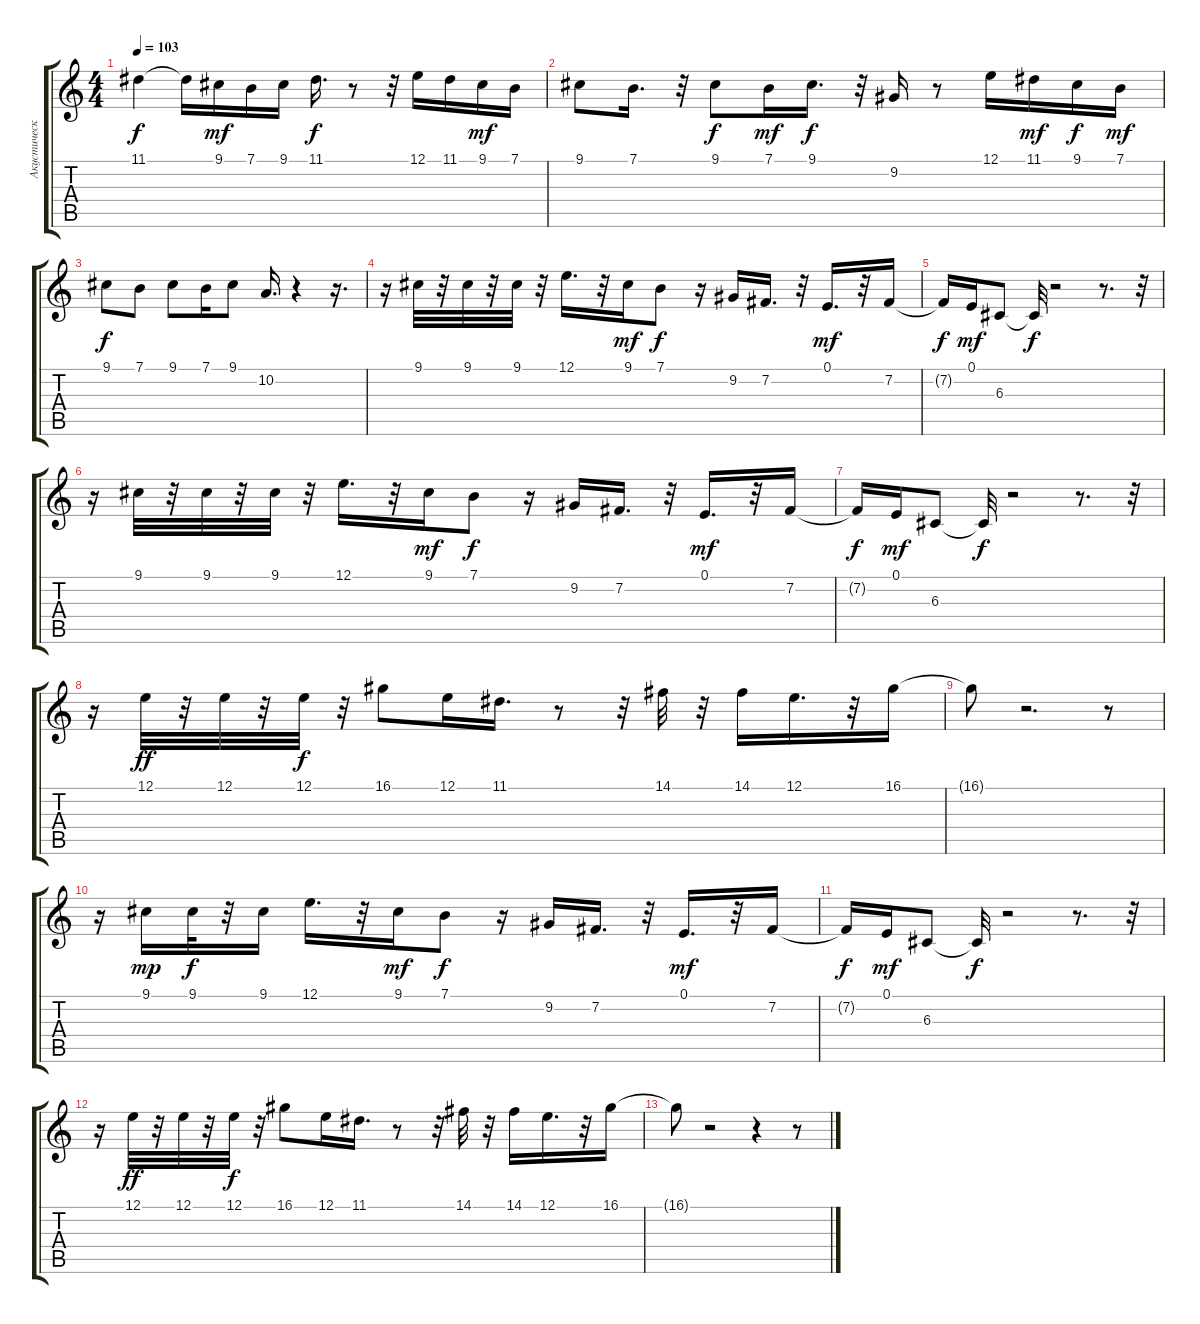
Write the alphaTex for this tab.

\track ("Акустический Гранд Роял" "Акустическ") {instrument acousticgrandpiano}
\staff {score tabs}
\tuning (E4 B3 G3 D3 A2 E2) {hide}
\ts (4 4)
\tempo 103
\clef g2
\ks c
11.1{t}.4{dy f} 11.1{t}.16 9.1.16{dy mf} 7.1.16 9.1.16 11.1.16{d dy f} r.8 r.32 12.1.16 11.1.16 9.1.16{dy mf} 7.1.16 |
9.1.8 7.1.16{d} r.32 9.1.8{dy f} 7.1.16{dy mf} 9.1.16{d dy f} r.32 9.2.16 r.8 12.1.16 11.1.16{dy mf} 9.1.16{dy f} 7.1.16{dy mf} |
9.1.8{dy f} 7.1.8 9.1.8 7.1.16 9.1.8 10.2.16{d} r.4 r.16{d} |
r.16 9.1.32 r.32 9.1.32 r.32 9.1.32 r.32 12.1.16{d} r.32 9.1.16{dy mf} 7.1.8{dy f} r.16 9.2.16 7.2.16{d} r.32 0.1.16{d dy mf} r.32 7.2.16 |
7.2{t}.16{dy f} 0.1.16{dy mf} 6.3.8 6.3{t}.32{dy f} r.2 r.8{d} r.32 |
r.16 9.1.32 r.32 9.1.32 r.32 9.1.32 r.32 12.1.16{d} r.32 9.1.16{dy mf} 7.1.8{dy f} r.16 9.2.16 7.2.16{d} r.32 0.1.16{d dy mf} r.32 7.2.16 |
7.2{t}.16{dy f} 0.1.16{dy mf} 6.3.8 6.3{t}.32{dy f} r.2 r.8{d} r.32 |
r.16 12.1.32{dy ff} r.32 12.1.32 r.32 12.1.32{dy f} r.32 16.1.8 12.1.16 11.1.16{d} r.8 r.32 14.1.32 r.32 14.1.16 12.1.16{d} r.32 16.1.16 |
16.1{t}.8 r.2{d} r.8 |
r.16 9.1.16{dy mp} 9.1.32{dy f} r.32 9.1.16 12.1.16{d} r.32 9.1.16{dy mf} 7.1.8{dy f} r.16 9.2.16 7.2.16{d} r.32 0.1.16{d dy mf} r.32 7.2.16 |
7.2{t}.16{dy f} 0.1.16{dy mf} 6.3.8 6.3{t}.32{dy f} r.2 r.8{d} r.32 |
r.16 12.1.32{dy ff} r.32 12.1.32 r.32 12.1.32{dy f} r.32 16.1.8 12.1.16 11.1.16{d} r.8 r.32 14.1.32 r.32 14.1.16 12.1.16{d} r.32 16.1.16 |
16.1{t}.8 r.2 r.4 r.8
